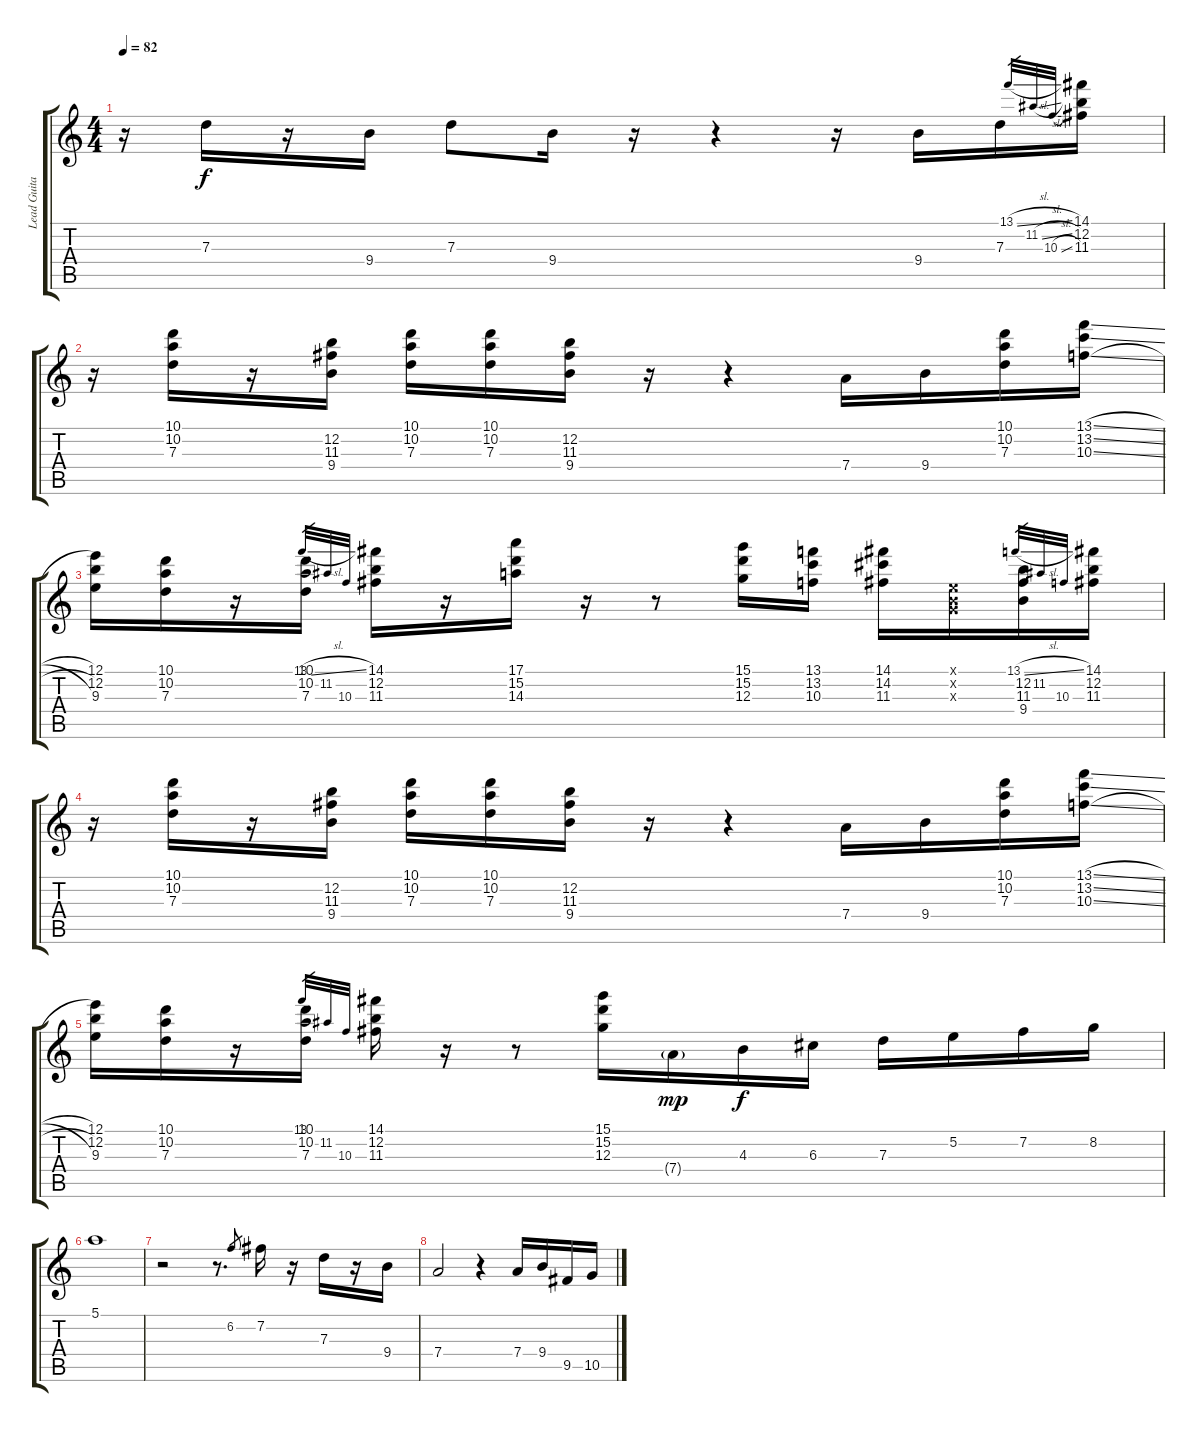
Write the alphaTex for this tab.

\track ("Lead Guitar" "Lead Guita") {instrument electricguitarjazz}
\staff {score tabs}
\tuning (E4 B3 G3 D3 A2 E2) {hide}
\ts (4 4)
\tempo 82
\clef g2
\ks c
r.16{dy f} 7.3.16 r.16 9.4.16 7.3.8 9.4.16 r.16 r.4 r.16 9.4.16 7.3.16 13.1{sl}.32{gr} 11.2{sl}.32{gr} 10.3{sl}.32{gr} (14.1 12.2 11.3).16 |
r.16 (10.1 10.2 7.3).16 r.16 (12.2 11.3 9.4).16 (10.1 10.2 7.3).16 (10.1 10.2 7.3).16 (12.2 11.3 9.4).16 r.16 r.4 7.4.16 9.4.16 (10.1 10.2 7.3).16 (13.1{sl} 13.2{sl} 10.3{sl}).16 |
(12.1 12.2 9.3).16 (10.1 10.2 7.3).16 r.16 (10.1 10.2 7.3).16 13.1{sl}.32{gr} 11.2.32{gr} 10.3.32{gr} (14.1 12.2 11.3).16 r.16 (17.1 15.2 14.3).16 r.16 r.8 (15.1 15.2 12.3).16 (13.1 13.2 10.3).16 (14.1 14.2 11.3).16 (0.1{x} 0.2{x} 0.3{x}).16 (12.2 11.3 9.4).16 13.1{sl}.32{gr} 11.2.32{gr} 10.3.32{gr} (14.1 12.2 11.3).16 |
r.16 (10.1 10.2 7.3).16 r.16 (12.2 11.3 9.4).16 (10.1 10.2 7.3).16 (10.1 10.2 7.3).16 (12.2 11.3 9.4).16 r.16 r.4 7.4.16 9.4.16 (10.1 10.2 7.3).16 (13.1{sl} 13.2{sl} 10.3{sl}).16 |
(12.1 12.2 9.3).16 (10.1 10.2 7.3).16 r.16 (10.1 10.2 7.3).16 13.1.32{gr} 11.2.32{gr} 10.3.32{gr} (14.1 12.2 11.3).16 r.16 r.8 (15.1 15.2 12.3).16 7.4{g}.16{dy mp} 4.3.16{dy f} 6.3.16 7.3.16 5.2.16 7.2.16 8.2.16 |
5.1.1 |
r.2 r.8{d} 6.2.8{gr} 7.2.16 r.16 7.3.16 r.16 9.4.16 |
7.4.2 r.4 7.4.16 9.4.16 9.5.16 10.5.16
